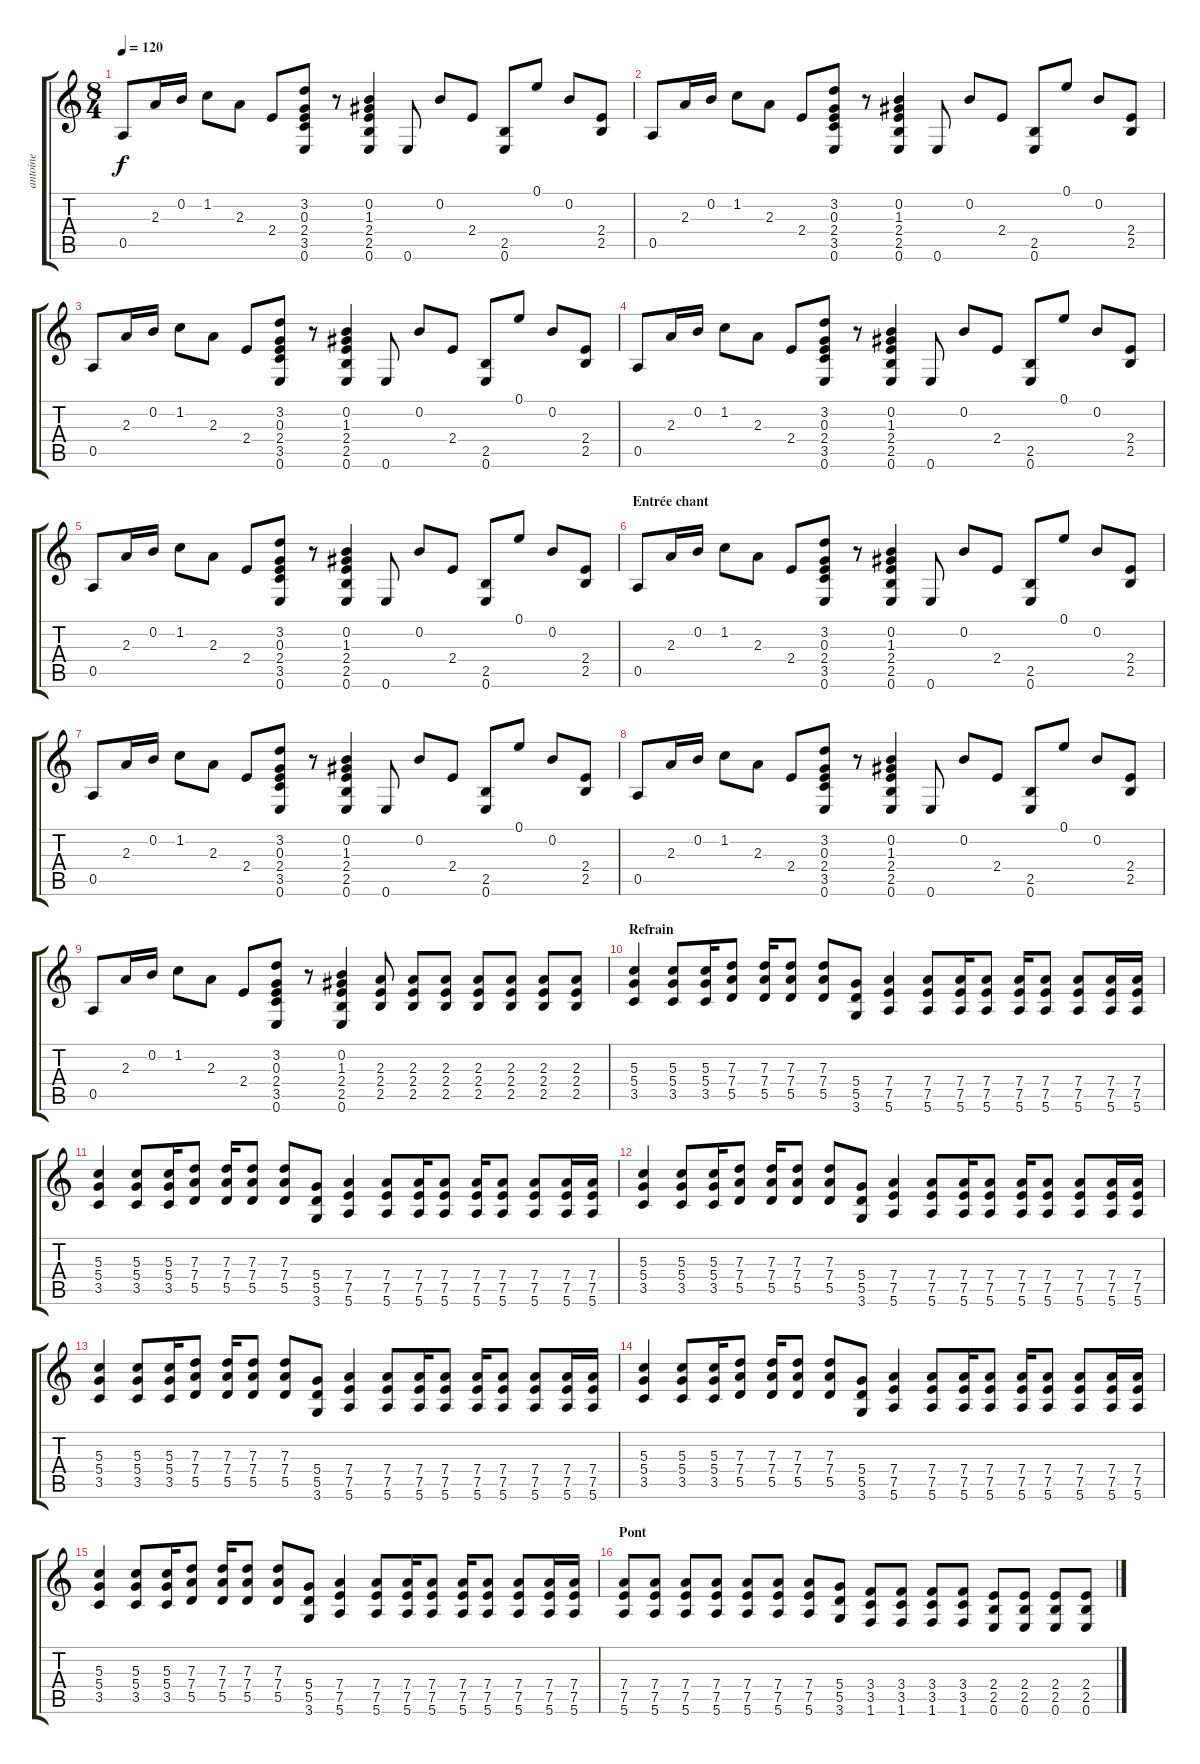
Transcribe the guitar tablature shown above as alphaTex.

\track ("antoine" "antoine") {instrument electricguitarclean}
\staff {score tabs}
\tuning (E4 B3 G3 D3 A2 E2) {hide}
\ts (8 4)
\tempo 120
\clef g2
\ks c
0.5.8{dy f instrument electricguitarclean} 2.3.16 0.2.16 1.2.8 2.3.8 2.4.8 (3.2 0.3 2.4 3.5 0.6).8 r.8 (0.2 1.3 2.4 2.5 0.6).4 0.6.8 0.2.8 2.4.8 (2.5 0.6).8 0.1.8 0.2.8 (2.4 2.5).8 |
0.5.8 2.3.16 0.2.16 1.2.8 2.3.8 2.4.8 (3.2 0.3 2.4 3.5 0.6).8 r.8 (0.2 1.3 2.4 2.5 0.6).4 0.6.8 0.2.8 2.4.8 (2.5 0.6).8 0.1.8 0.2.8 (2.4 2.5).8 |
0.5.8 2.3.16 0.2.16 1.2.8 2.3.8 2.4.8 (3.2 0.3 2.4 3.5 0.6).8 r.8 (0.2 1.3 2.4 2.5 0.6).4 0.6.8 0.2.8 2.4.8 (2.5 0.6).8 0.1.8 0.2.8 (2.4 2.5).8 |
0.5.8 2.3.16 0.2.16 1.2.8 2.3.8 2.4.8 (3.2 0.3 2.4 3.5 0.6).8 r.8 (0.2 1.3 2.4 2.5 0.6).4 0.6.8 0.2.8 2.4.8 (2.5 0.6).8 0.1.8 0.2.8 (2.4 2.5).8 |
0.5.8 2.3.16 0.2.16 1.2.8 2.3.8 2.4.8 (3.2 0.3 2.4 3.5 0.6).8 r.8 (0.2 1.3 2.4 2.5 0.6).4 0.6.8 0.2.8 2.4.8 (2.5 0.6).8 0.1.8 0.2.8 (2.4 2.5).8 |
\section ("" "Entrée chant")
0.5.8 2.3.16 0.2.16 1.2.8 2.3.8 2.4.8 (3.2 0.3 2.4 3.5 0.6).8 r.8 (0.2 1.3 2.4 2.5 0.6).4 0.6.8 0.2.8 2.4.8 (2.5 0.6).8 0.1.8 0.2.8 (2.4 2.5).8 |
0.5.8 2.3.16 0.2.16 1.2.8 2.3.8 2.4.8 (3.2 0.3 2.4 3.5 0.6).8 r.8 (0.2 1.3 2.4 2.5 0.6).4 0.6.8 0.2.8 2.4.8 (2.5 0.6).8 0.1.8 0.2.8 (2.4 2.5).8 |
0.5.8 2.3.16 0.2.16 1.2.8 2.3.8 2.4.8 (3.2 0.3 2.4 3.5 0.6).8 r.8 (0.2 1.3 2.4 2.5 0.6).4 0.6.8 0.2.8 2.4.8 (2.5 0.6).8 0.1.8 0.2.8 (2.4 2.5).8 |
0.5.8 2.3.16 0.2.16 1.2.8 2.3.8 2.4.8 (3.2 0.3 2.4 3.5 0.6).8 r.8 (0.2 1.3 2.4 2.5 0.6).4 (2.3 2.4 2.5).8 (2.3 2.4 2.5).8 (2.3 2.4 2.5).8 (2.3 2.4 2.5).8 (2.3 2.4 2.5).8 (2.3 2.4 2.5).8 (2.3 2.4 2.5).8 |
\section ("" "Refrain")
(5.3 5.4 3.5).4{instrument distortionguitar} (5.3 5.4 3.5).8 (5.3 5.4 3.5).16 (7.3 7.4 5.5).8 (7.3 7.4 5.5).16 (7.3 7.4 5.5).8 (7.3 7.4 5.5).8 (5.4 5.5 3.6).8 (7.4 7.5 5.6).4 (7.4 7.5 5.6).8 (7.4 7.5 5.6).16 (7.4 7.5 5.6).8 (7.4 7.5 5.6).16 (7.4 7.5 5.6).8 (7.4 7.5 5.6).8 (7.4 7.5 5.6).16 (7.4 7.5 5.6).16 |
(5.3 5.4 3.5).4{instrument distortionguitar} (5.3 5.4 3.5).8 (5.3 5.4 3.5).16 (7.3 7.4 5.5).8 (7.3 7.4 5.5).16 (7.3 7.4 5.5).8 (7.3 7.4 5.5).8 (5.4 5.5 3.6).8 (7.4 7.5 5.6).4 (7.4 7.5 5.6).8 (7.4 7.5 5.6).16 (7.4 7.5 5.6).8 (7.4 7.5 5.6).16 (7.4 7.5 5.6).8 (7.4 7.5 5.6).8 (7.4 7.5 5.6).16 (7.4 7.5 5.6).16 |
(5.3 5.4 3.5).4{instrument distortionguitar} (5.3 5.4 3.5).8 (5.3 5.4 3.5).16 (7.3 7.4 5.5).8 (7.3 7.4 5.5).16 (7.3 7.4 5.5).8 (7.3 7.4 5.5).8 (5.4 5.5 3.6).8 (7.4 7.5 5.6).4 (7.4 7.5 5.6).8 (7.4 7.5 5.6).16 (7.4 7.5 5.6).8 (7.4 7.5 5.6).16 (7.4 7.5 5.6).8 (7.4 7.5 5.6).8 (7.4 7.5 5.6).16 (7.4 7.5 5.6).16 |
(5.3 5.4 3.5).4{instrument distortionguitar} (5.3 5.4 3.5).8 (5.3 5.4 3.5).16 (7.3 7.4 5.5).8 (7.3 7.4 5.5).16 (7.3 7.4 5.5).8 (7.3 7.4 5.5).8 (5.4 5.5 3.6).8 (7.4 7.5 5.6).4 (7.4 7.5 5.6).8 (7.4 7.5 5.6).16 (7.4 7.5 5.6).8 (7.4 7.5 5.6).16 (7.4 7.5 5.6).8 (7.4 7.5 5.6).8 (7.4 7.5 5.6).16 (7.4 7.5 5.6).16 |
(5.3 5.4 3.5).4{instrument distortionguitar} (5.3 5.4 3.5).8 (5.3 5.4 3.5).16 (7.3 7.4 5.5).8 (7.3 7.4 5.5).16 (7.3 7.4 5.5).8 (7.3 7.4 5.5).8 (5.4 5.5 3.6).8 (7.4 7.5 5.6).4 (7.4 7.5 5.6).8 (7.4 7.5 5.6).16 (7.4 7.5 5.6).8 (7.4 7.5 5.6).16 (7.4 7.5 5.6).8 (7.4 7.5 5.6).8 (7.4 7.5 5.6).16 (7.4 7.5 5.6).16 |
(5.3 5.4 3.5).4{instrument distortionguitar} (5.3 5.4 3.5).8 (5.3 5.4 3.5).16 (7.3 7.4 5.5).8 (7.3 7.4 5.5).16 (7.3 7.4 5.5).8 (7.3 7.4 5.5).8 (5.4 5.5 3.6).8 (7.4 7.5 5.6).4 (7.4 7.5 5.6).8 (7.4 7.5 5.6).16 (7.4 7.5 5.6).8 (7.4 7.5 5.6).16 (7.4 7.5 5.6).8 (7.4 7.5 5.6).8 (7.4 7.5 5.6).16 (7.4 7.5 5.6).16 |
\section ("" "Pont")
(7.4 7.5 5.6).8 (7.4 7.5 5.6).8 (7.4 7.5 5.6).8 (7.4 7.5 5.6).8 (7.4 7.5 5.6).8 (7.4 7.5 5.6).8 (7.4 7.5 5.6).8 (5.4 5.5 3.6).8 (3.4 3.5 1.6).8 (3.4 3.5 1.6).8 (3.4 3.5 1.6).8 (3.4 3.5 1.6).8 (2.4 2.5 0.6).8 (2.4 2.5 0.6).8 (2.4 2.5 0.6).8 (2.4 2.5 0.6).8
